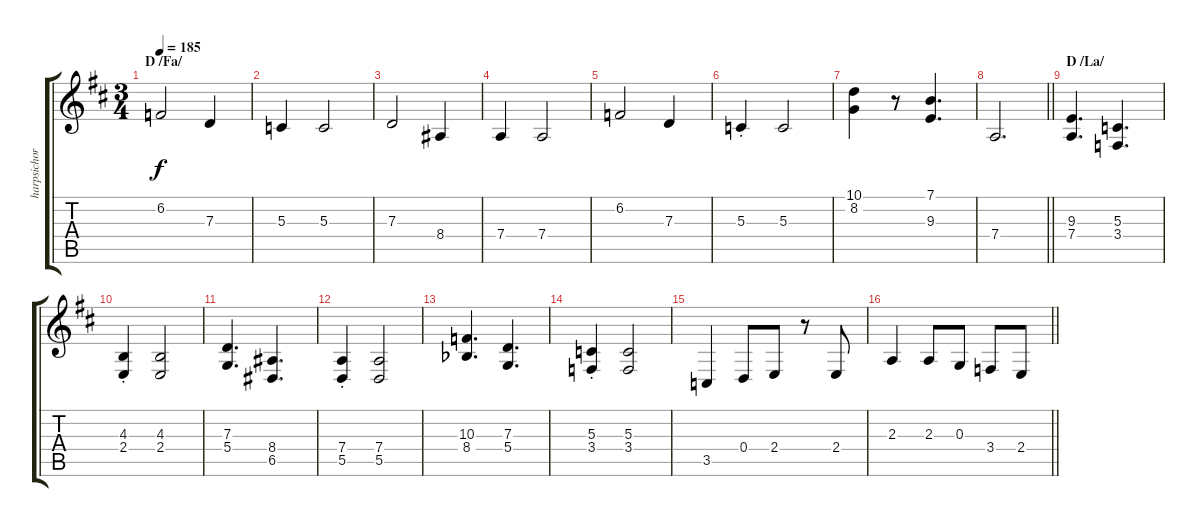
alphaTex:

\track ("harpsichord 2" "harpsichor") {instrument harpsichord}
\staff {score tabs}
\tuning (E4 B3 G3 D3 A2 E2) {hide}
\ts (3 4)
\section ("" "D /Fa/")
\tempo 185
\clef g2
\ks d
6.2.2{dy f} 7.3.4 |
5.3.4 5.3.2 |
7.3.2 8.4.4 |
7.4.4 7.4.2 |
6.2.2 7.3.4 |
5.3{st}.4 5.3.2 |
(10.1 8.2).4 r.8 (7.1 9.3).4{d} |
\barLineRight lightlight
7.4.2{d} |
\section ("" "D /La/")
(9.3 7.4).4{d} (5.3 3.4).4{d} |
(4.3{st} 2.4).4 (4.3 2.4).2 |
(7.3 5.4).4{d} (8.4 6.5).4{d} |
(7.4{st} 5.5{st}).4 (7.4 5.5).2 |
(10.3 8.4{acc b}).4{d} (7.3 5.4).4{d} |
(5.3{st} 3.4{st}).4 (5.3 3.4).2 |
3.5.4 0.4.8 2.4.8 r.8 2.4.8 |
\barLineRight lightlight
2.3.4 2.3.8 0.3.8 3.4.8 2.4.8
